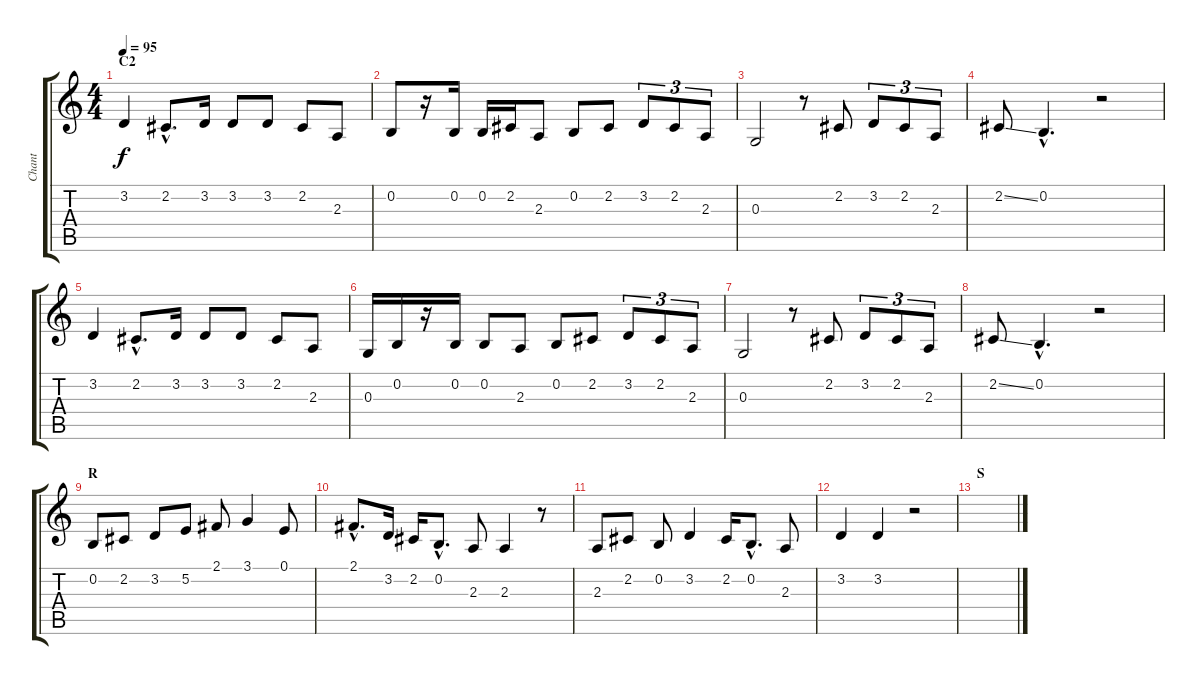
\track ("Chant" "Chant") {instrument lead6voice}
\staff {score tabs}
\tuning (E4 B3 G3 D3 A2 E2) {hide}
\ts (4 4)
\section ("" "C2")
\tempo 95
\clef g2
\ks c
3.2.4{dy f} 2.2{hac}.8{d} 3.2.16 3.2.8 3.2.8 2.2.8 2.3.8 |
0.2.8 r.16 0.2.16 0.2.16 2.2.16 2.3.8 0.2.8 2.2.8 3.2.8{tu (3 2)} 2.2.8{tu (3 2)} 2.3.8{tu (3 2)} |
0.3.2 r.8 2.2.8 3.2.8{tu (3 2)} 2.2.8{tu (3 2)} 2.3.8{tu (3 2)} |
2.2{ss}.8 0.2{hac}.4{d} r.2 |
3.2.4 2.2{hac}.8{d} 3.2.16 3.2.8 3.2.8 2.2.8 2.3.8 |
0.3.16 0.2.16 r.16 0.2.16 0.2.8 2.3.8 0.2.8 2.2.8 3.2.8{tu (3 2)} 2.2.8{tu (3 2)} 2.3.8{tu (3 2)} |
0.3.2 r.8 2.2.8 3.2.8{tu (3 2)} 2.2.8{tu (3 2)} 2.3.8{tu (3 2)} |
2.2{ss}.8 0.2{hac}.4{d} r.2 |
\section ("" "R")
0.2.8 2.2.8 3.2.8 5.2.8 2.1.8 3.1.4 0.1.8 |
2.1{hac}.8{d} 3.2.16 2.2.16 0.2{hac}.8{d} 2.3.8 2.3.4 r.8 |
2.3.8 2.2.8 0.2.8 3.2.4 2.2.16 0.2{hac}.8{d} 2.3.8 |
3.2.4 3.2.4 r.2 |
\section ("" "S")
